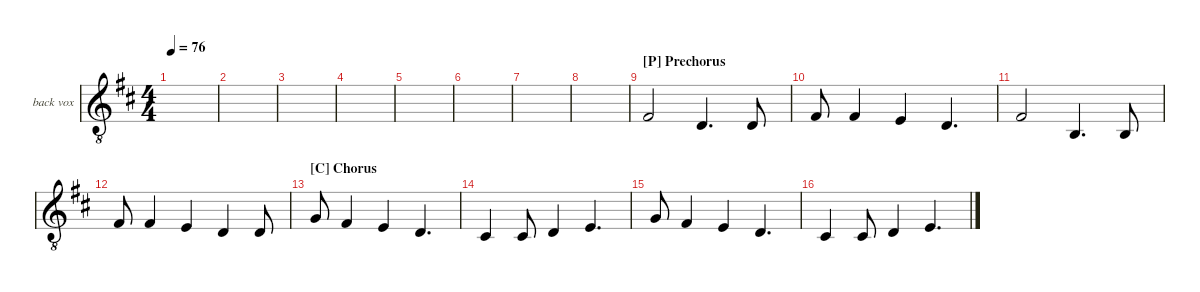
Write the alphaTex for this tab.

\defaultSystemsLayout 4
\hideDynamics
\bracketExtendMode nobrackets
\firstSystemTrackNameOrientation horizontal
\otherSystemsTrackNameOrientation horizontal
\track ("back vox." "back vox") {instrument oboe}
\staff {score}
\tuning (E4 B3 G3 D3 A2 E2)
\ts (4 4)
\tempo 76
\clef g2
\ottava 8vb
\ks d
|
|
|
|
|
|
|
|
\section ("P" "Prechorus")
4.4{acc #}.2 0.4{acc forcenatural}.4{d} 0.4{acc forcenatural}.8 |
4.4{acc #}.8 4.4{acc #}.4 2.4{acc forcenatural}.4 0.4{acc forcenatural}.4{d} |
4.4{acc #}.2 2.5{acc forcenatural}.4{d} 2.5{acc forcenatural}.8 |
4.4{acc #}.8 4.4{acc #}.4 2.4{acc forcenatural}.4 0.4{acc forcenatural}.4 0.4{acc forcenatural}.8 |
\section ("C" "Chorus")
0.3{acc forcenatural}.8 4.4{acc #}.4 2.4{acc forcenatural}.4 0.4{acc forcenatural}.4{d} |
4.5{acc #}.4 4.5{acc #}.8 0.4{acc forcenatural}.4 2.4{acc forcenatural}.4{d} |
5.4{acc forcenatural}.8 4.4{acc #}.4 2.4{acc forcenatural}.4 0.4{acc forcenatural}.4{d} |
4.5{acc #}.4 4.5{acc #}.8 0.4{acc forcenatural}.4 2.4{acc forcenatural}.4{d}
